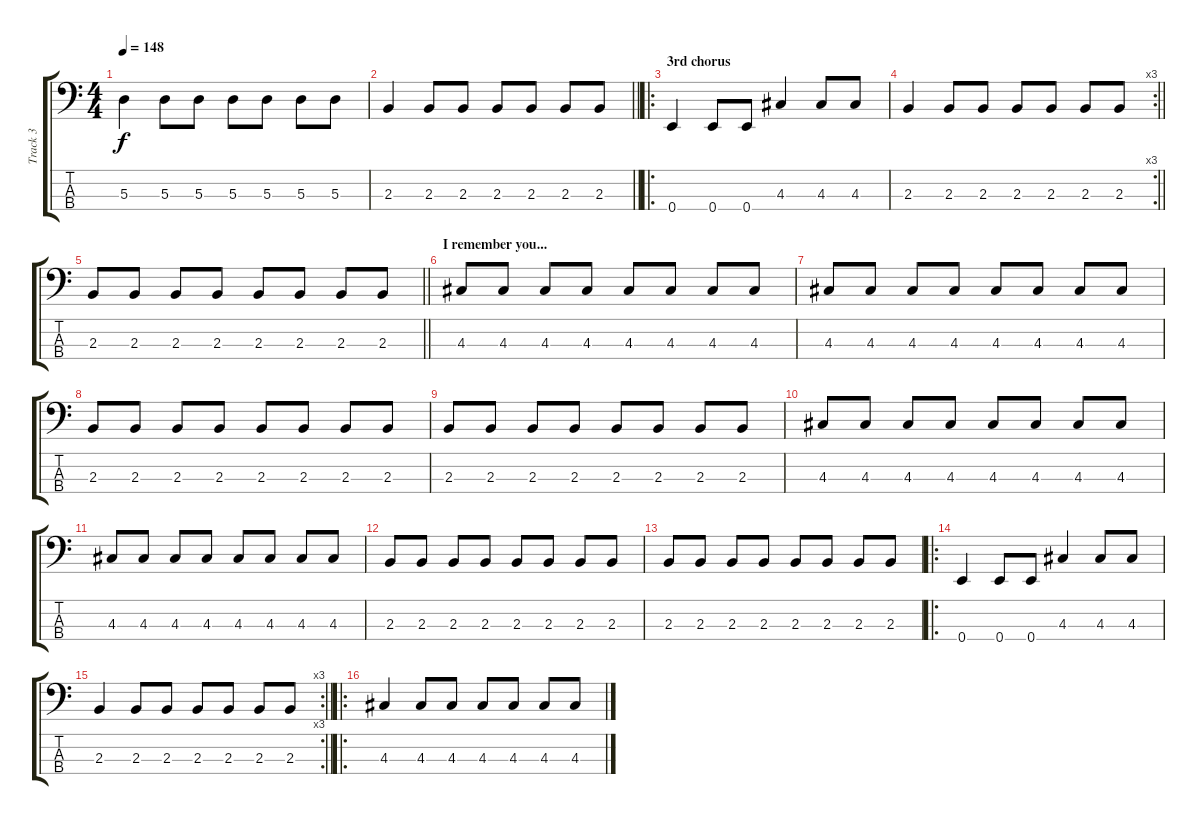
\track ("Track 3" "Track 3") {instrument electricbassfinger}
\staff {score tabs}
\tuning (G2 D2 A1 E1) {hide}
\ts (4 4)
\tempo 148
\clef f4
\ks c
5.3.4{dy f} 5.3.8 5.3.8 5.3.8 5.3.8 5.3.8 5.3.8 |
\barLineRight lightlight
2.3.4 2.3.8 2.3.8 2.3.8 2.3.8 2.3.8 2.3.8 |
\ro
\section ("" "3rd chorus")
0.4.4 0.4.8 0.4.8 4.3.4 4.3.8 4.3.8 |
\rc 3
\barLineRight lightlight
2.3.4 2.3.8 2.3.8 2.3.8 2.3.8 2.3.8 2.3.8 |
\barLineRight lightlight
2.3.8 2.3.8 2.3.8 2.3.8 2.3.8 2.3.8 2.3.8 2.3.8 |
\section ("" "I remember you...")
4.3.8 4.3.8 4.3.8 4.3.8 4.3.8 4.3.8 4.3.8 4.3.8 |
4.3.8 4.3.8 4.3.8 4.3.8 4.3.8 4.3.8 4.3.8 4.3.8 |
2.3.8 2.3.8 2.3.8 2.3.8 2.3.8 2.3.8 2.3.8 2.3.8 |
2.3.8 2.3.8 2.3.8 2.3.8 2.3.8 2.3.8 2.3.8 2.3.8 |
4.3.8 4.3.8 4.3.8 4.3.8 4.3.8 4.3.8 4.3.8 4.3.8 |
4.3.8 4.3.8 4.3.8 4.3.8 4.3.8 4.3.8 4.3.8 4.3.8 |
2.3.8 2.3.8 2.3.8 2.3.8 2.3.8 2.3.8 2.3.8 2.3.8 |
2.3.8 2.3.8 2.3.8 2.3.8 2.3.8 2.3.8 2.3.8 2.3.8 |
\ro
0.4.4 0.4.8 0.4.8 4.3.4 4.3.8 4.3.8 |
\rc 3
\barLineRight lightlight
2.3.4 2.3.8 2.3.8 2.3.8 2.3.8 2.3.8 2.3.8 |
\ro
4.3.4 4.3.8 4.3.8 4.3.8 4.3.8 4.3.8 4.3.8
